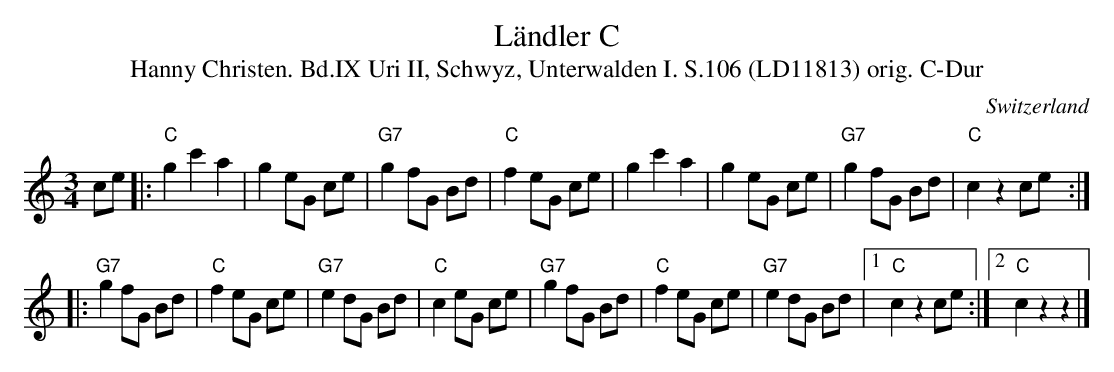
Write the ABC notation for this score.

X:1
T: L\"andler C
T:Hanny Christen. Bd.IX Uri II, Schwyz, Unterwalden I. S.106 (LD11813) orig. C-Dur
M:3/4
L:1/8
O:Switzerland
K:C major
ce |: "C"g2c'2a2 | g2 eG ce | "G7"g2 fG Bd | "C"f2 eG ce | g2c'2a2 | g2 eG ce | "G7"g2 fG Bd | "C"c2z2 ce ::
"G7"g2 fG Bd | "C"f2 eG ce | "G7"e2 dG Bd | "C"c2 eG ce | "G7"g2 fG Bd | "C"f2 eG ce | "G7"e2 dG Bd |1 "C"c2 z2ce :|2 "C"c2 z2z2 |]
